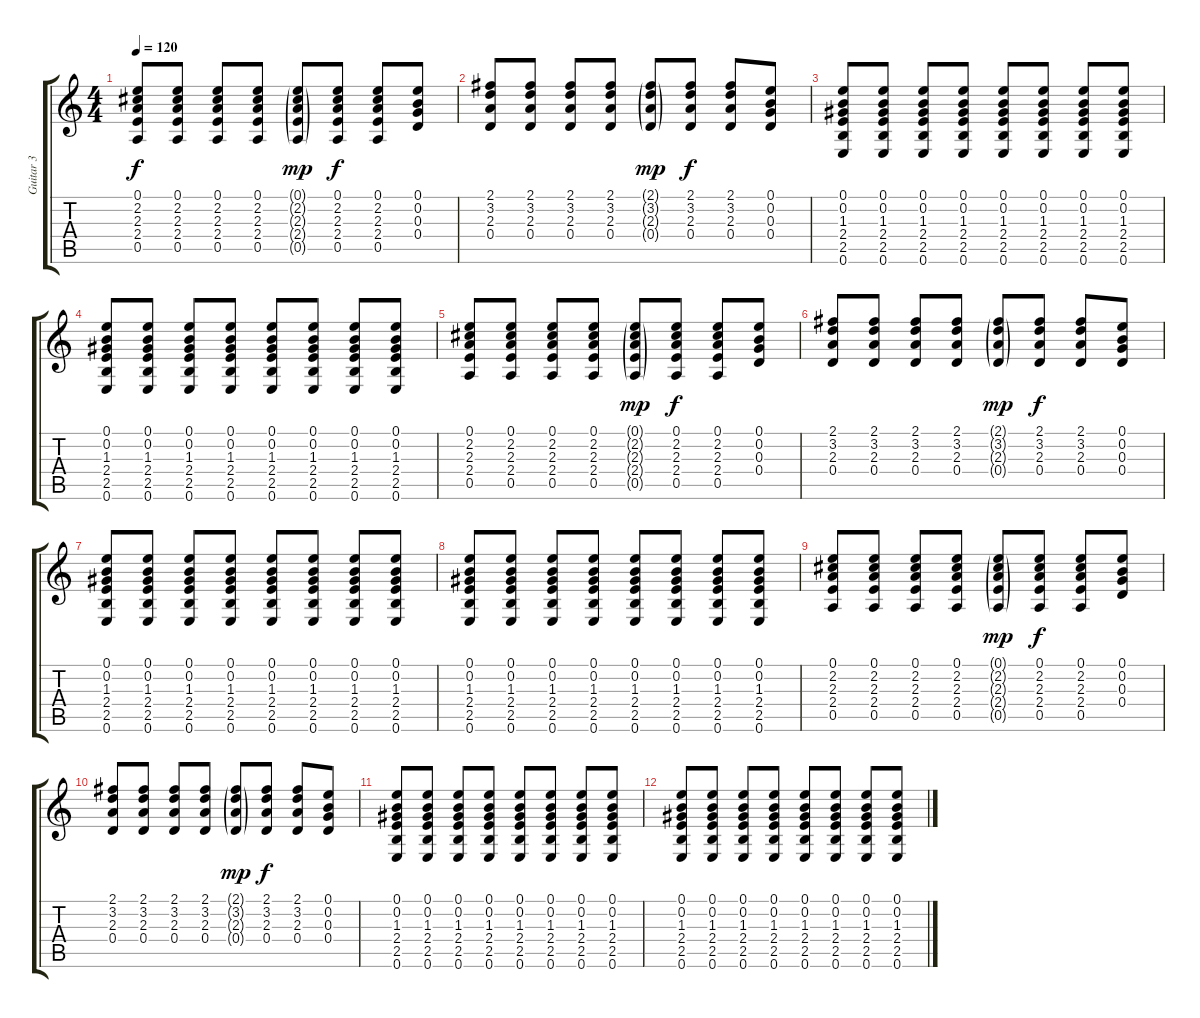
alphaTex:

\track ("Guitar 3" "Guitar 3") {instrument acousticguitarsteel}
\staff {score tabs}
\tuning (E4 B3 G3 D3 A2 E2) {hide}
\ts (4 4)
\tempo 120
\clef g2
\ks c
(0.1 2.2 2.3 2.4 0.5).8{dy f} (0.1 2.2 2.3 2.4 0.5).8 (0.1 2.2 2.3 2.4 0.5).8 (0.1 2.2 2.3 2.4 0.5).8 (0.1{g} 2.2{g} 2.3{g} 2.4{g} 0.5{g}).8{dy mp} (0.1 2.2 2.3 2.4 0.5).8{dy f} (0.1 2.2 2.3 2.4 0.5).8 (0.1 0.2 0.3 0.4).8 |
(2.1 3.2 2.3 0.4).8 (2.1 3.2 2.3 0.4).8 (2.1 3.2 2.3 0.4).8 (2.1 3.2 2.3 0.4).8 (2.1{g} 3.2{g} 2.3{g} 0.4{g}).8{dy mp} (2.1 3.2 2.3 0.4).8{dy f} (2.1 3.2 2.3 0.4).8 (0.1 0.2 0.3 0.4).8 |
(0.1 0.2 1.3 2.4 2.5 0.6).8 (0.1 0.2 1.3 2.4 2.5 0.6).8 (0.1 0.2 1.3 2.4 2.5 0.6).8 (0.1 0.2 1.3 2.4 2.5 0.6).8 (0.1 0.2 1.3 2.4 2.5 0.6).8 (0.1 0.2 1.3 2.4 2.5 0.6).8 (0.1 0.2 1.3 2.4 2.5 0.6).8 (0.1 0.2 1.3 2.4 2.5 0.6).8 |
(0.1 0.2 1.3 2.4 2.5 0.6).8 (0.1 0.2 1.3 2.4 2.5 0.6).8 (0.1 0.2 1.3 2.4 2.5 0.6).8 (0.1 0.2 1.3 2.4 2.5 0.6).8 (0.1 0.2 1.3 2.4 2.5 0.6).8 (0.1 0.2 1.3 2.4 2.5 0.6).8 (0.1 0.2 1.3 2.4 2.5 0.6).8 (0.1 0.2 1.3 2.4 2.5 0.6).8 |
(0.1 2.2 2.3 2.4 0.5).8 (0.1 2.2 2.3 2.4 0.5).8 (0.1 2.2 2.3 2.4 0.5).8 (0.1 2.2 2.3 2.4 0.5).8 (0.1{g} 2.2{g} 2.3{g} 2.4{g} 0.5{g}).8{dy mp} (0.1 2.2 2.3 2.4 0.5).8{dy f} (0.1 2.2 2.3 2.4 0.5).8 (0.1 0.2 0.3 0.4).8 |
(2.1 3.2 2.3 0.4).8 (2.1 3.2 2.3 0.4).8 (2.1 3.2 2.3 0.4).8 (2.1 3.2 2.3 0.4).8 (2.1{g} 3.2{g} 2.3{g} 0.4{g}).8{dy mp} (2.1 3.2 2.3 0.4).8{dy f} (2.1 3.2 2.3 0.4).8 (0.1 0.2 0.3 0.4).8 |
(0.1 0.2 1.3 2.4 2.5 0.6).8 (0.1 0.2 1.3 2.4 2.5 0.6).8 (0.1 0.2 1.3 2.4 2.5 0.6).8 (0.1 0.2 1.3 2.4 2.5 0.6).8 (0.1 0.2 1.3 2.4 2.5 0.6).8 (0.1 0.2 1.3 2.4 2.5 0.6).8 (0.1 0.2 1.3 2.4 2.5 0.6).8 (0.1 0.2 1.3 2.4 2.5 0.6).8 |
(0.1 0.2 1.3 2.4 2.5 0.6).8 (0.1 0.2 1.3 2.4 2.5 0.6).8 (0.1 0.2 1.3 2.4 2.5 0.6).8 (0.1 0.2 1.3 2.4 2.5 0.6).8 (0.1 0.2 1.3 2.4 2.5 0.6).8 (0.1 0.2 1.3 2.4 2.5 0.6).8 (0.1 0.2 1.3 2.4 2.5 0.6).8 (0.1 0.2 1.3 2.4 2.5 0.6).8 |
(0.1 2.2 2.3 2.4 0.5).8 (0.1 2.2 2.3 2.4 0.5).8 (0.1 2.2 2.3 2.4 0.5).8 (0.1 2.2 2.3 2.4 0.5).8 (0.1{g} 2.2{g} 2.3{g} 2.4{g} 0.5{g}).8{dy mp} (0.1 2.2 2.3 2.4 0.5).8{dy f} (0.1 2.2 2.3 2.4 0.5).8 (0.1 0.2 0.3 0.4).8 |
(2.1 3.2 2.3 0.4).8 (2.1 3.2 2.3 0.4).8 (2.1 3.2 2.3 0.4).8 (2.1 3.2 2.3 0.4).8 (2.1{g} 3.2{g} 2.3{g} 0.4{g}).8{dy mp} (2.1 3.2 2.3 0.4).8{dy f} (2.1 3.2 2.3 0.4).8 (0.1 0.2 0.3 0.4).8 |
(0.1 0.2 1.3 2.4 2.5 0.6).8 (0.1 0.2 1.3 2.4 2.5 0.6).8 (0.1 0.2 1.3 2.4 2.5 0.6).8 (0.1 0.2 1.3 2.4 2.5 0.6).8 (0.1 0.2 1.3 2.4 2.5 0.6).8 (0.1 0.2 1.3 2.4 2.5 0.6).8 (0.1 0.2 1.3 2.4 2.5 0.6).8 (0.1 0.2 1.3 2.4 2.5 0.6).8 |
(0.1 0.2 1.3 2.4 2.5 0.6).8 (0.1 0.2 1.3 2.4 2.5 0.6).8 (0.1 0.2 1.3 2.4 2.5 0.6).8 (0.1 0.2 1.3 2.4 2.5 0.6).8 (0.1 0.2 1.3 2.4 2.5 0.6).8 (0.1 0.2 1.3 2.4 2.5 0.6).8 (0.1 0.2 1.3 2.4 2.5 0.6).8 (0.1 0.2 1.3 2.4 2.5 0.6).8
